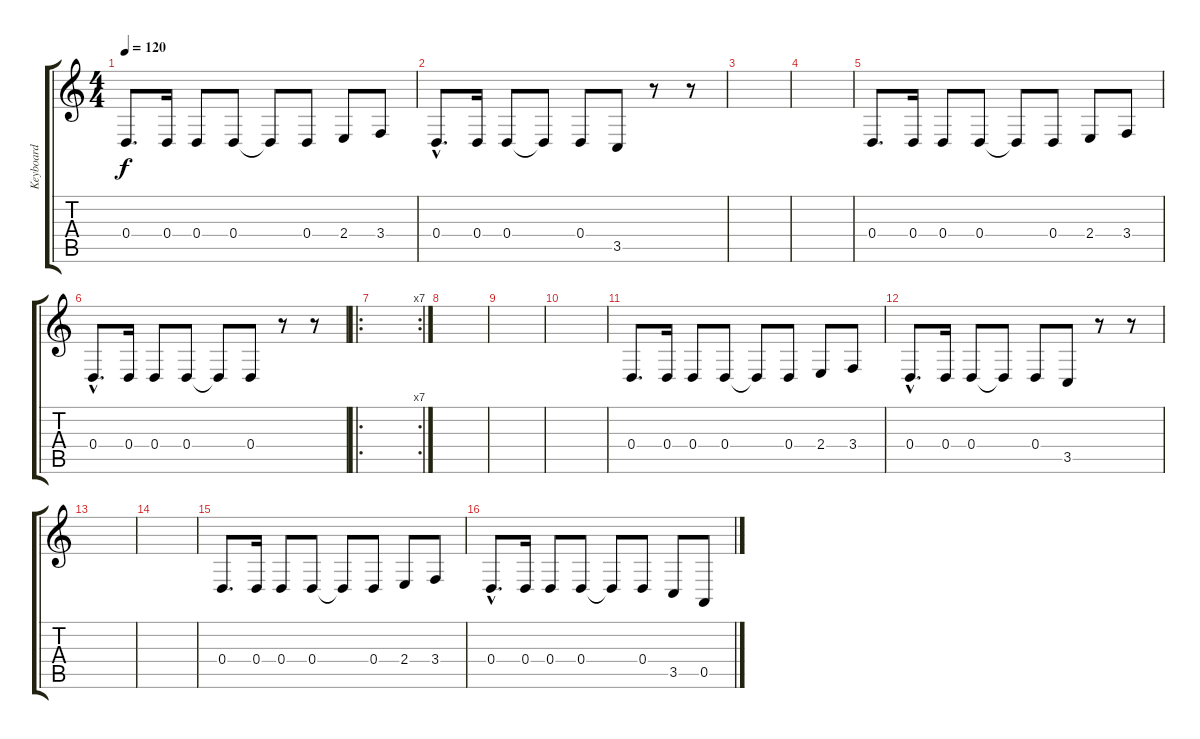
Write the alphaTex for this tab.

\track ("Keyboard" "Keyboard") {instrument rockorgan}
\staff {score tabs}
\tuning (E4 B3 G3 D3 A2 E2) {hide}
\ts (4 4)
\tempo 120
\clef g2
\ks c
0.4.8{d dy f} 0.4.16 0.4.8 0.4.8 0.4{t}.8 0.4.8 2.4.8 3.4.8 |
0.4{hac}.8{d} 0.4.16 0.4.8 0.4{t}.8 0.4.8 3.5.8 r.8 r.8 |
|
|
0.4.8{d} 0.4.16 0.4.8 0.4.8 0.4{t}.8 0.4.8 2.4.8 3.4.8 |
0.4{hac}.8{d} 0.4.16 0.4.8 0.4.8 0.4{t}.8 0.4.8 r.8 r.8 |
\ro
\rc 7
|
|
|
|
0.4.8{d} 0.4.16 0.4.8 0.4.8 0.4{t}.8 0.4.8 2.4.8 3.4.8 |
0.4{hac}.8{d} 0.4.16 0.4.8 0.4{t}.8 0.4.8 3.5.8 r.8 r.8 |
|
|
0.4.8{d} 0.4.16 0.4.8 0.4.8 0.4{t}.8 0.4.8 2.4.8 3.4.8 |
0.4{hac}.8{d} 0.4.16 0.4.8 0.4.8 0.4{t}.8 0.4.8 3.5.8 0.5.8
